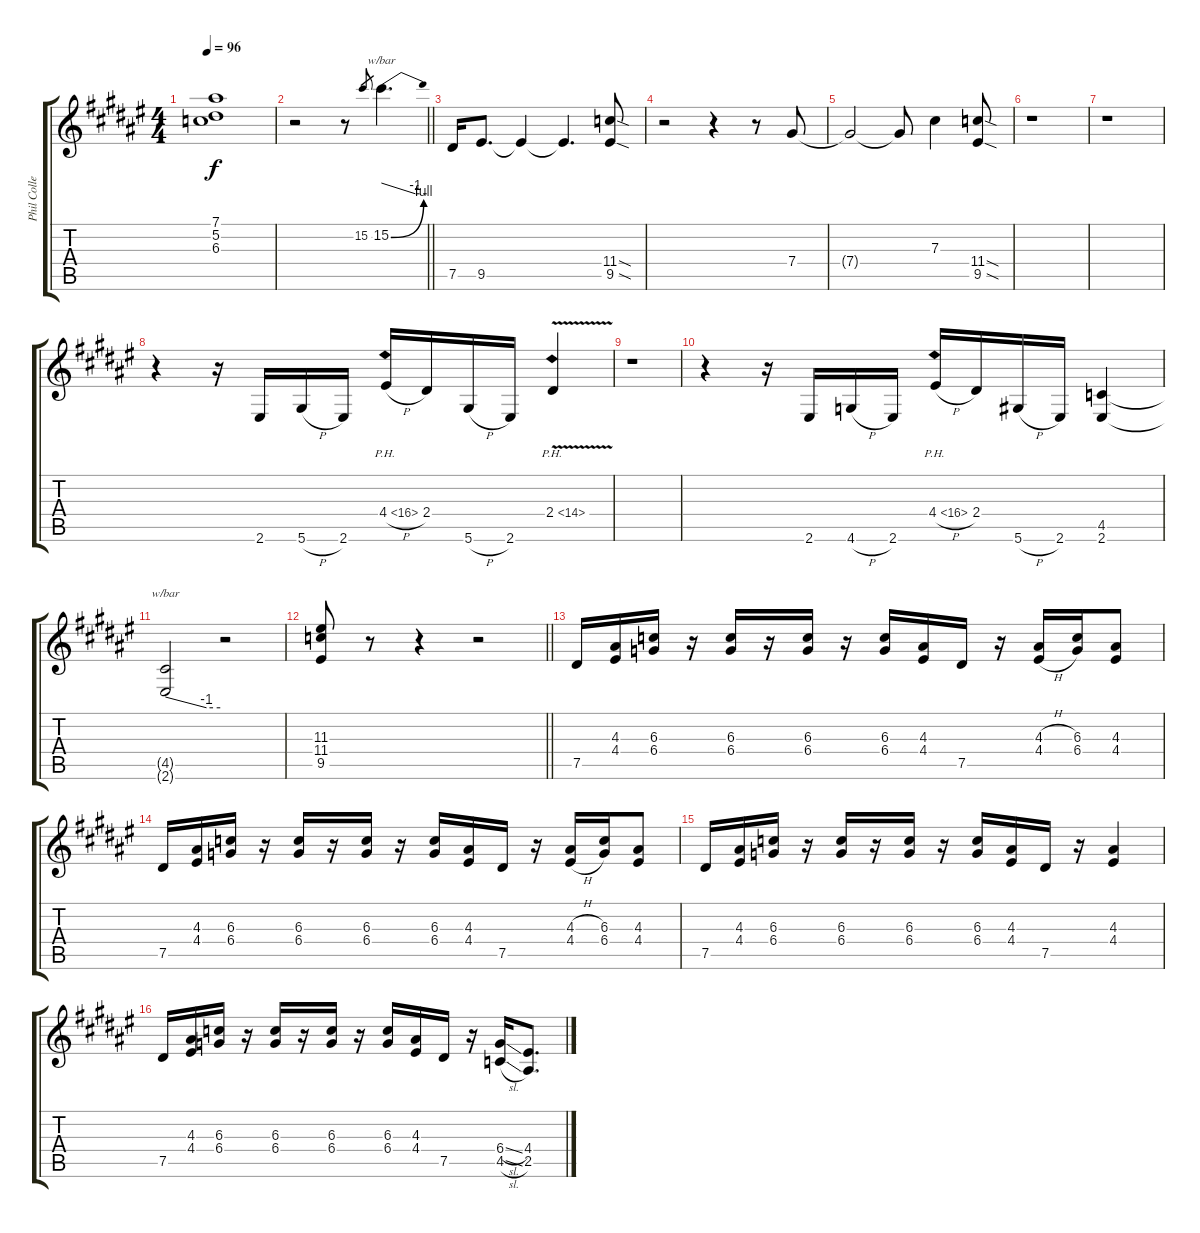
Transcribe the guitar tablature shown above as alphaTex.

\track ("Phil Collen" "Phil Colle") {instrument distortionguitar}
\staff {score tabs}
\tuning (Eb4 Bb3 Gb3 Db3 Ab2 Eb2) {hide}
\ts (4 4)
\tempo 96
\clef g2
\ks f#
(7.1{t} 5.2{t} 6.3{t}).1{dy f} |
\barLineRight lightlight
r.2{volume 16 instrument distortionguitar} r.8 15.2.8{gr} 15.2{be (bend 0 0 60 4)}.4{d tbe (custom default 0 0 45 -4 60 -4)} |
7.5.16 9.5.8{d} 9.5{t}.4 9.5{t}.4{d} (11.4{sod} 9.5{sod}).8 |
r.2 r.4 r.8 7.4.8 |
7.4{t}.2 7.4{t}.8 7.3.4 (11.4{sod} 9.5{sod}).8 |
r.1 |
r.1 |
r.4 r.16{volume 16 balance 16 instrument distortionguitar} 2.6.16 5.6{h}.16 2.6.16 4.4{ph 12 h}.16 2.4.16 5.6{h}.16 2.6.16 2.4{ph 12 v}.4 |
r.1 |
r.4 r.16 2.6.16 4.6{h}.16 2.6.16 4.4{ph 12 h}.16 2.4.16 5.6{h}.16 2.6.16 (4.5 2.6).4 |
(4.5{t} 2.6{t}).2{tbe (custom default 0 0 45 -4 60 -4)} r.2 |
\barLineRight lightlight
(11.3 11.4 9.5).8 r.8 r.4 r.2 |
7.5.16 (4.3 4.4).16 (6.3 6.4).16 r.16 (6.3 6.4).16 r.16 (6.3 6.4).16 r.16 (6.3 6.4).16 (4.3 4.4).16 7.5.16 r.16 (4.3{h} 4.4{h}).16 (6.3 6.4).16 (4.3 4.4).8 |
7.5.16 (4.3 4.4).16 (6.3 6.4).16 r.16 (6.3 6.4).16 r.16 (6.3 6.4).16 r.16 (6.3 6.4).16 (4.3 4.4).16 7.5.16 r.16 (4.3{h} 4.4{h}).16 (6.3 6.4).16 (4.3 4.4).8 |
7.5.16 (4.3 4.4).16 (6.3 6.4).16 r.16 (6.3 6.4).16 r.16 (6.3 6.4).16 r.16 (6.3 6.4).16 (4.3 4.4).16 7.5.16 r.16 (4.3 4.4).4 |
7.5.16 (4.3 4.4).16 (6.3 6.4).16 r.16 (6.3 6.4).16 r.16 (6.3 6.4).16 r.16 (6.3 6.4).16 (4.3 4.4).16 7.5.16 r.16 (6.4{sl} 4.5{sl}).16 (4.4 2.5).8{d}
